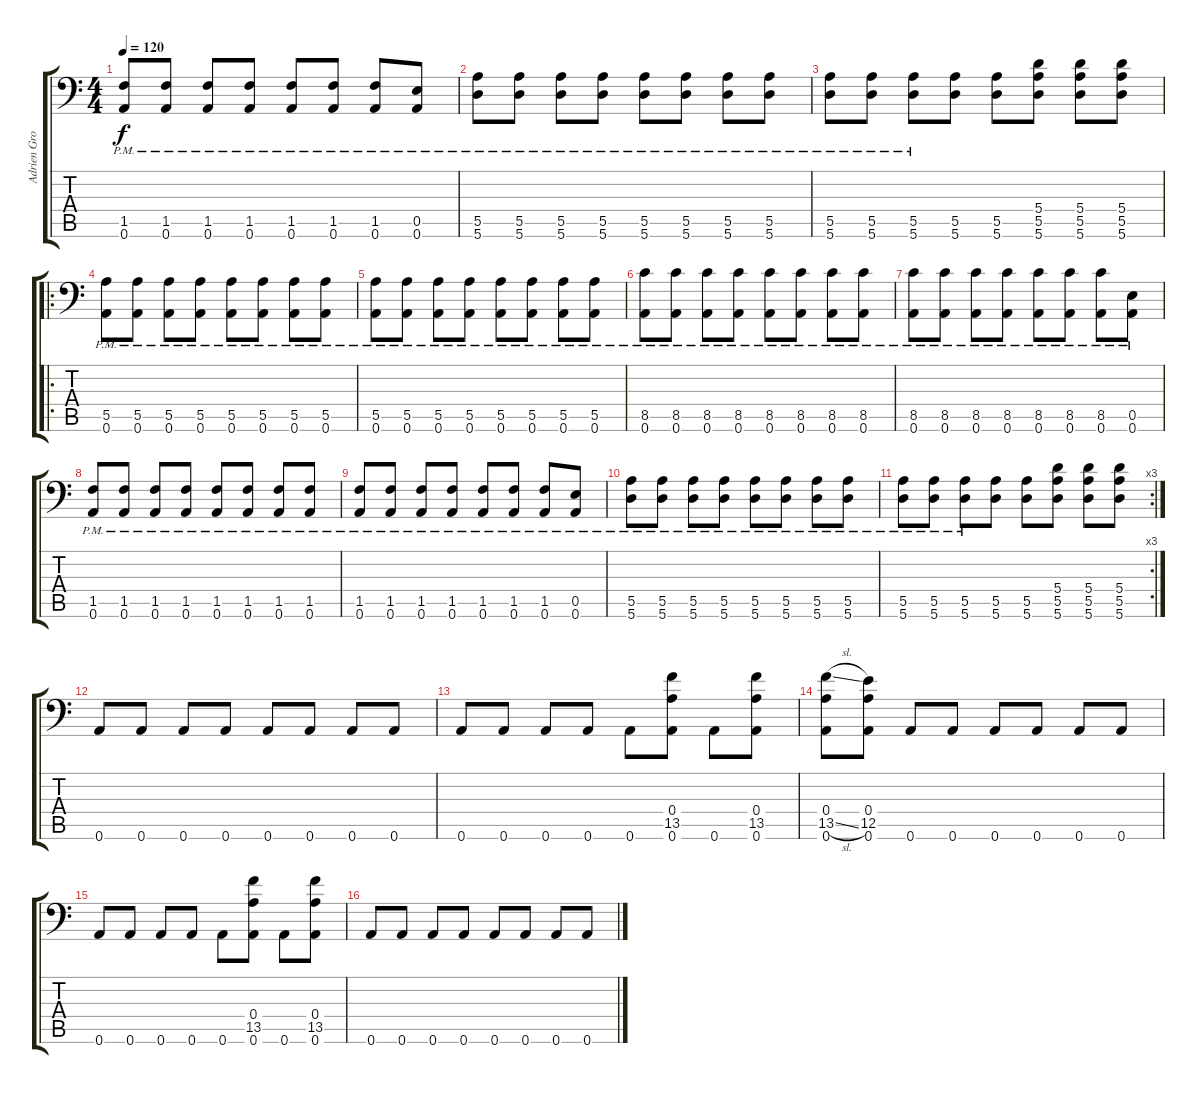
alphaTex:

\track ("Adrien Grousset" "Adrien Gro") {instrument electricguitarjazz}
\staff {score tabs}
\tuning (B3 Gb3 D3 A2 E2 A1) {hide}
\ts (4 4)
\tempo 120
\clef f4
\ks c
(1.5{pm} 0.6{pm}).8{dy f} (1.5{pm} 0.6{pm}).8 (1.5{pm} 0.6{pm}).8 (1.5{pm} 0.6{pm}).8 (1.5{pm} 0.6{pm}).8 (1.5{pm} 0.6{pm}).8 (1.5{pm} 0.6{pm}).8 (0.5{pm} 0.6{pm}).8 |
(5.5{pm} 5.6{pm}).8 (5.5{pm} 5.6{pm}).8 (5.5{pm} 5.6{pm}).8 (5.5{pm} 5.6{pm}).8 (5.5{pm} 5.6{pm}).8 (5.5{pm} 5.6{pm}).8 (5.5{pm} 5.6{pm}).8 (5.5{pm} 5.6{pm}).8 |
(5.5{pm} 5.6{pm}).8 (5.5{pm} 5.6{pm}).8 (5.5{pm} 5.6{pm}).8 (5.5 5.6).8 (5.5 5.6).8 (5.4 5.5 5.6).8 (5.4 5.5 5.6).8 (5.4 5.5 5.6).8 |
\ro
(5.5{pm} 0.6{pm}).8 (5.5{pm} 0.6{pm}).8 (5.5{pm} 0.6{pm}).8 (5.5{pm} 0.6{pm}).8 (5.5{pm} 0.6{pm}).8 (5.5{pm} 0.6{pm}).8 (5.5{pm} 0.6{pm}).8 (5.5{pm} 0.6{pm}).8 |
(5.5{pm} 0.6{pm}).8 (5.5{pm} 0.6{pm}).8 (5.5{pm} 0.6{pm}).8 (5.5{pm} 0.6{pm}).8 (5.5{pm} 0.6{pm}).8 (5.5{pm} 0.6{pm}).8 (5.5{pm} 0.6{pm}).8 (5.5{pm} 0.6{pm}).8 |
(8.5{pm} 0.6{pm}).8 (8.5{pm} 0.6{pm}).8 (8.5{pm} 0.6{pm}).8 (8.5{pm} 0.6{pm}).8 (8.5{pm} 0.6{pm}).8 (8.5{pm} 0.6{pm}).8 (8.5{pm} 0.6{pm}).8 (8.5{pm} 0.6{pm}).8 |
(8.5{pm} 0.6{pm}).8 (8.5{pm} 0.6{pm}).8 (8.5{pm} 0.6{pm}).8 (8.5{pm} 0.6{pm}).8 (8.5{pm} 0.6{pm}).8 (8.5{pm} 0.6{pm}).8 (8.5{pm} 0.6{pm}).8 (0.5{pm} 0.6{pm}).8 |
(1.5{pm} 0.6{pm}).8 (1.5{pm} 0.6{pm}).8 (1.5{pm} 0.6{pm}).8 (1.5{pm} 0.6{pm}).8 (1.5{pm} 0.6{pm}).8 (1.5{pm} 0.6{pm}).8 (1.5{pm} 0.6{pm}).8 (1.5{pm} 0.6{pm}).8 |
(1.5{pm} 0.6{pm}).8 (1.5{pm} 0.6{pm}).8 (1.5{pm} 0.6{pm}).8 (1.5{pm} 0.6{pm}).8 (1.5{pm} 0.6{pm}).8 (1.5{pm} 0.6{pm}).8 (1.5{pm} 0.6{pm}).8 (0.5{pm} 0.6{pm}).8 |
(5.5{pm} 5.6{pm}).8 (5.5{pm} 5.6{pm}).8 (5.5{pm} 5.6{pm}).8 (5.5{pm} 5.6{pm}).8 (5.5{pm} 5.6{pm}).8 (5.5{pm} 5.6{pm}).8 (5.5{pm} 5.6{pm}).8 (5.5{pm} 5.6{pm}).8 |
\rc 3
(5.5{pm} 5.6{pm}).8 (5.5{pm} 5.6{pm}).8 (5.5{pm} 5.6{pm}).8 (5.5 5.6).8 (5.5 5.6).8 (5.4 5.5 5.6).8 (5.4 5.5 5.6).8 (5.4 5.5 5.6).8 |
0.6.8{instrument distortionguitar} 0.6.8 0.6.8 0.6.8 0.6.8 0.6.8 0.6.8 0.6.8 |
0.6.8 0.6.8 0.6.8 0.6.8 0.6.8 (0.4 13.5 0.6).8 0.6.8 (0.4 13.5 0.6).8 |
(0.4 13.5{sl} 0.6).8 (0.4 12.5 0.6).8 0.6.8 0.6.8 0.6.8 0.6.8 0.6.8 0.6.8 |
0.6.8 0.6.8 0.6.8 0.6.8 0.6.8 (0.4 13.5 0.6).8 0.6.8 (0.4 13.5 0.6).8 |
0.6.8{instrument distortionguitar} 0.6.8 0.6.8 0.6.8 0.6.8 0.6.8 0.6.8 0.6.8
